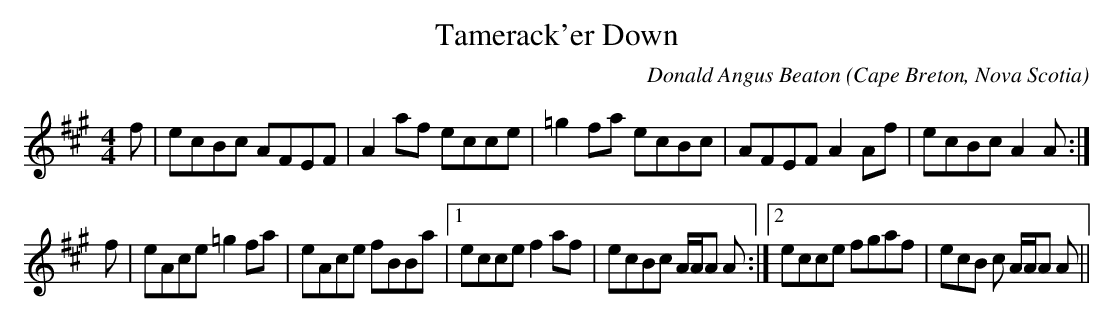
X:1
T:Tamerack'er Down
M:4/4
L:1/8
C:Donald Angus Beaton
O:Cape Breton, Nova Scotia
K:A
f| ecBc AFEF| A2 af ecce| =g2 fa ecBc| AFEF A2 Af| ecBc A2 A:|!
f| eAce =g2 fa| eAce fBBa|1 ecce f2 af| ecBc A/2A/2A A:|2 ecce fgaf| ecB
c
A/2A/2A A||
